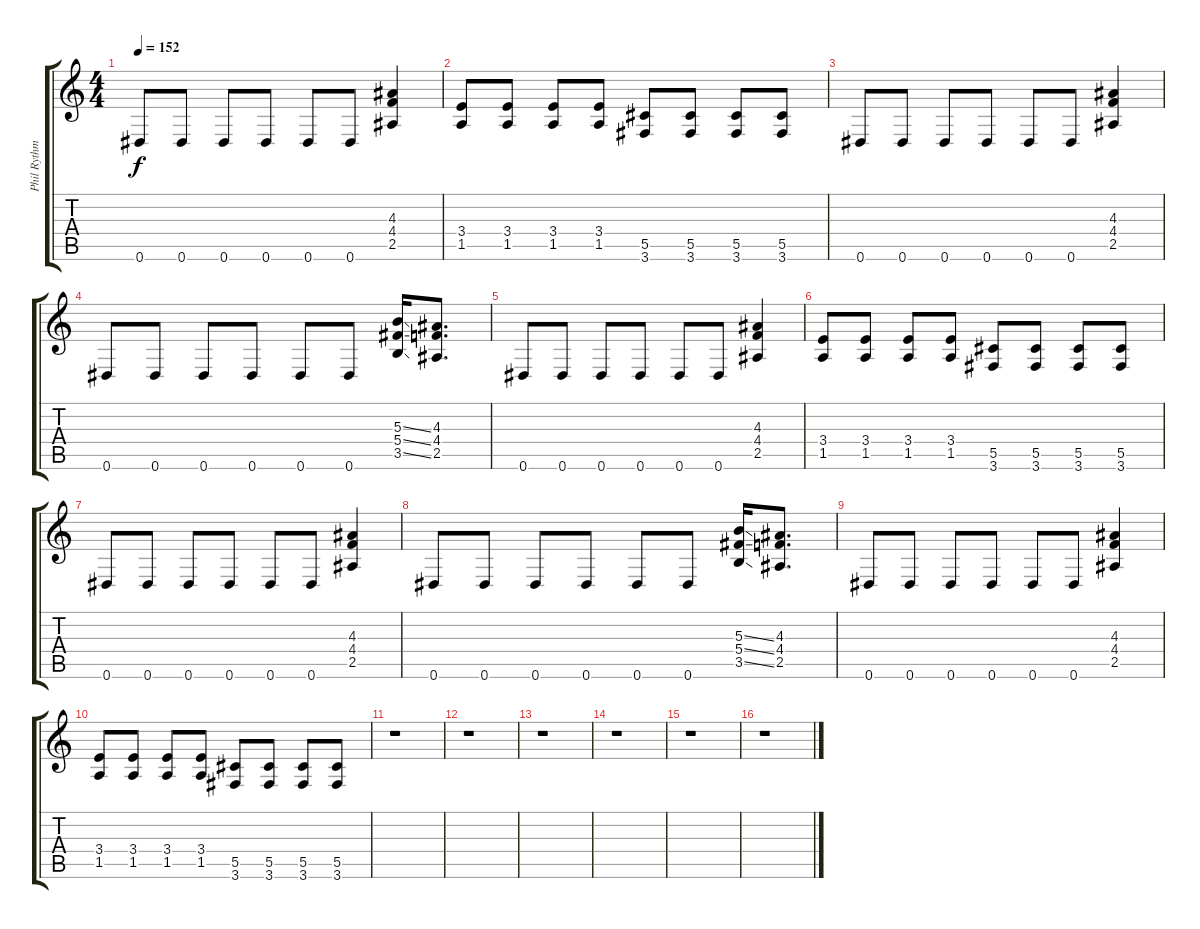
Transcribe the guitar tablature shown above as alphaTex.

\track ("Phil Rythm Solo" "Phil Rythm") {instrument distortionguitar}
\staff {score tabs}
\tuning (Eb4 Bb3 Gb3 Db3 Ab2 Eb2) {hide}
\ts (4 4)
\tempo 152
\clef g2
\ks c
0.6.8{dy f} 0.6.8 0.6.8 0.6.8 0.6.8 0.6.8 (4.3 4.4 2.5).4 |
(3.4 1.5).8 (3.4 1.5).8 (3.4 1.5).8 (3.4 1.5).8 (5.5 3.6).8 (5.5 3.6).8 (5.5 3.6).8 (5.5 3.6).8 |
0.6.8 0.6.8 0.6.8 0.6.8 0.6.8 0.6.8 (4.3 4.4 2.5).4 |
0.6.8 0.6.8 0.6.8 0.6.8 0.6.8 0.6.8 (5.3{ss} 5.4{ss} 3.5{ss}).16 (4.3 4.4 2.5).8{d} |
0.6.8 0.6.8 0.6.8 0.6.8 0.6.8 0.6.8 (4.3 4.4 2.5).4 |
(3.4 1.5).8 (3.4 1.5).8 (3.4 1.5).8 (3.4 1.5).8 (5.5 3.6).8 (5.5 3.6).8 (5.5 3.6).8 (5.5 3.6).8 |
0.6.8 0.6.8 0.6.8 0.6.8 0.6.8 0.6.8 (4.3 4.4 2.5).4 |
0.6.8 0.6.8 0.6.8 0.6.8 0.6.8 0.6.8 (5.3{ss} 5.4{ss} 3.5{ss}).16 (4.3 4.4 2.5).8{d} |
0.6.8 0.6.8 0.6.8 0.6.8 0.6.8 0.6.8 (4.3 4.4 2.5).4 |
(3.4 1.5).8 (3.4 1.5).8 (3.4 1.5).8 (3.4 1.5).8 (5.5 3.6).8 (5.5 3.6).8 (5.5 3.6).8 (5.5 3.6).8 |
r.1 |
r.1 |
r.1 |
r.1 |
r.1 |
r.1
